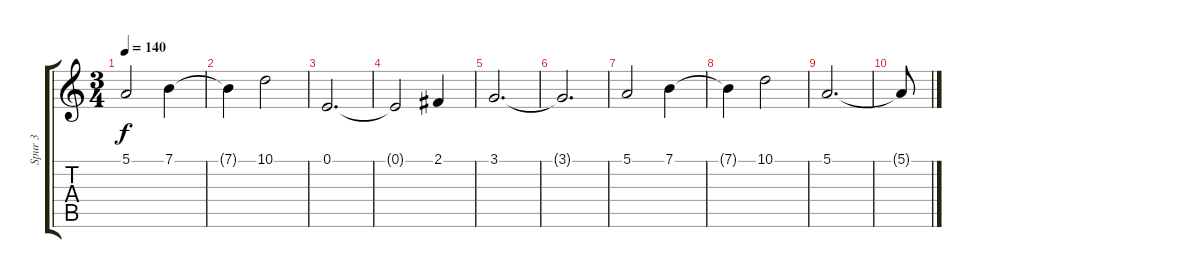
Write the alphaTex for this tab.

\track ("Spur 3" "Spur 3") {instrument stringensemble1}
\staff {score tabs}
\tuning (E4 B3 G3 D3 A2 E2) {hide}
\ts (3 4)
\tempo 140
\clef g2
\ks c
5.1.2{dy f} 7.1.4 |
7.1{t}.4 10.1.2 |
0.1.2{d} |
0.1{t}.2 2.1.4 |
3.1.2{d} |
3.1{t}.2{d} |
5.1.2 7.1.4 |
7.1{t}.4 10.1.2 |
5.1.2{d} |
5.1{t}.8
